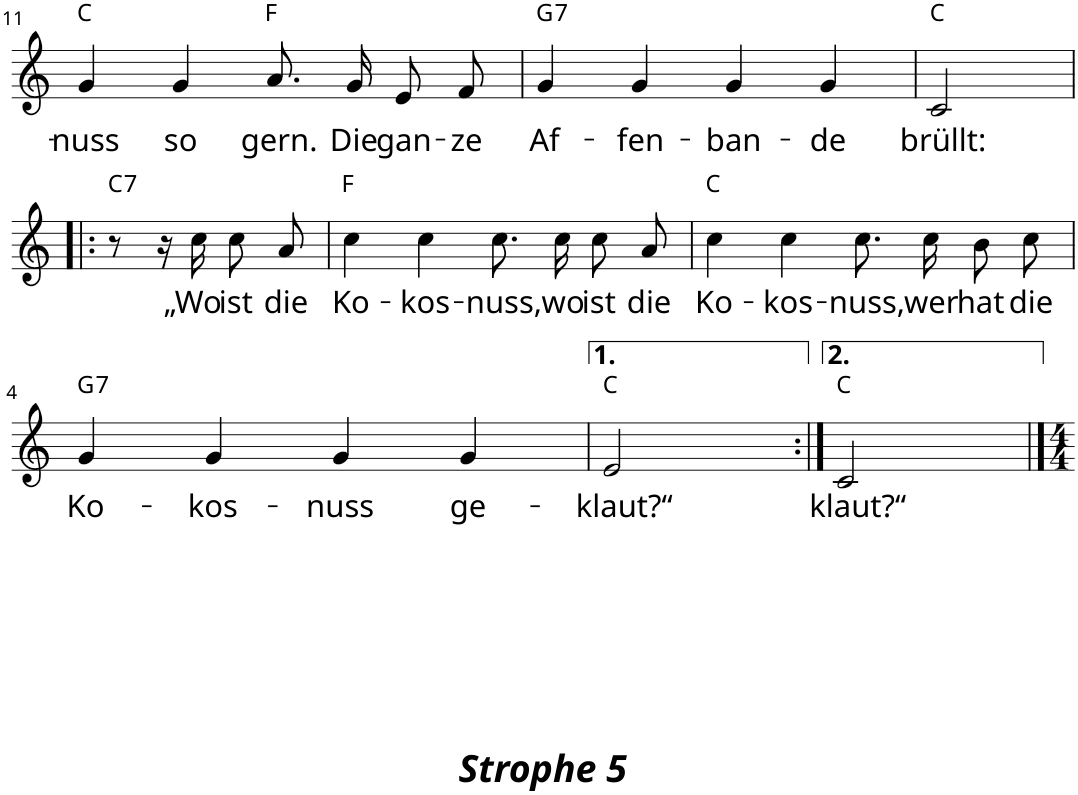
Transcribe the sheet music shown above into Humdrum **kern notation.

**kern	**text	**harte
*part1	*part1	*part1
*staff1	*staff1	*
*I"Soprano	*	*
*I'S.	*	*
!!LO:PB:g=z
*clefG2	*	*
*k[]	*	*
*M4/4	*	*
=11	=11	=11
!	!LO:LY:b	!
4g/	-nuss	C:maj
!	!LO:LY:b	!
4g/	so	.
!	!LO:LY:b	!
8.a/L	gern.	F:maj
!	!LO:LY:b	!
16g/Jk	Die	.
!	!LO:LY:b	!
8e/L	gan-	.
!	!LO:LY:b	!
8f/J	-ze	.
=12	=12	=12
!	!LO:LY:b	!LO:H:kt=7
4g/	Af-	G:7
!	!LO:LY:b	!
4g/	-fen-	.
!	!LO:LY:b	!
4g/	-ban-	.
!	!LO:LY:b	!
4g/	-de	.
=13	=13	=13
!	!LO:LY:b	!
2c/	brüllt:	C:maj
!!LO:LB:g=z
=1!|:	=1!|:	=1!|:
!	!	!LO:H:kt=7
8r	.	C:7
16r	.	.
!	!LO:LY:b	!
16cc\	„Wo	.
!	!LO:LY:b	!
8cc\L	ist	.
!	!LO:LY:b	!
8a\J	die	.
=2	=2	=2
!	!LO:LY:b	!
4cc\	Ko-	F:maj
!	!LO:LY:b	!
4cc\	-kos-	.
!	!LO:LY:b	!
8.cc\L	-nuss,	.
!	!LO:LY:b	!
16cc\Jk	wo	.
!	!LO:LY:b	!
8cc\L	ist	.
!	!LO:LY:b	!
8a\J	die	.
=3	=3	=3
!	!LO:LY:b	!
4cc\	Ko-	C:maj
!	!LO:LY:b	!
4cc\	-kos-	.
!	!LO:LY:b	!
8.cc\L	-nuss,	.
!	!LO:LY:b	!
16cc\Jk	wer	.
!	!LO:LY:b	!
8b\L	hat	.
!	!LO:LY:b	!
8cc\J	die	.
!!LO:LB:g=z
=4	=4	=4
!	!LO:LY:b	!LO:H:kt=7
4g/	Ko-	G:7
!	!LO:LY:b	!
4g/	-kos-	.
!	!LO:LY:b	!
4g/	-nuss	.
!	!LO:LY:b	!
4g/	ge-	.
=5	=5	=5
!	!LO:LY:b	!
2e/	-klaut?“	C:maj
=6:|!	=6:|!	=6:|!
!	!LO:LY:b	!
2c/	klaut?“	C:maj
==	==	==
*-	*-	*-
